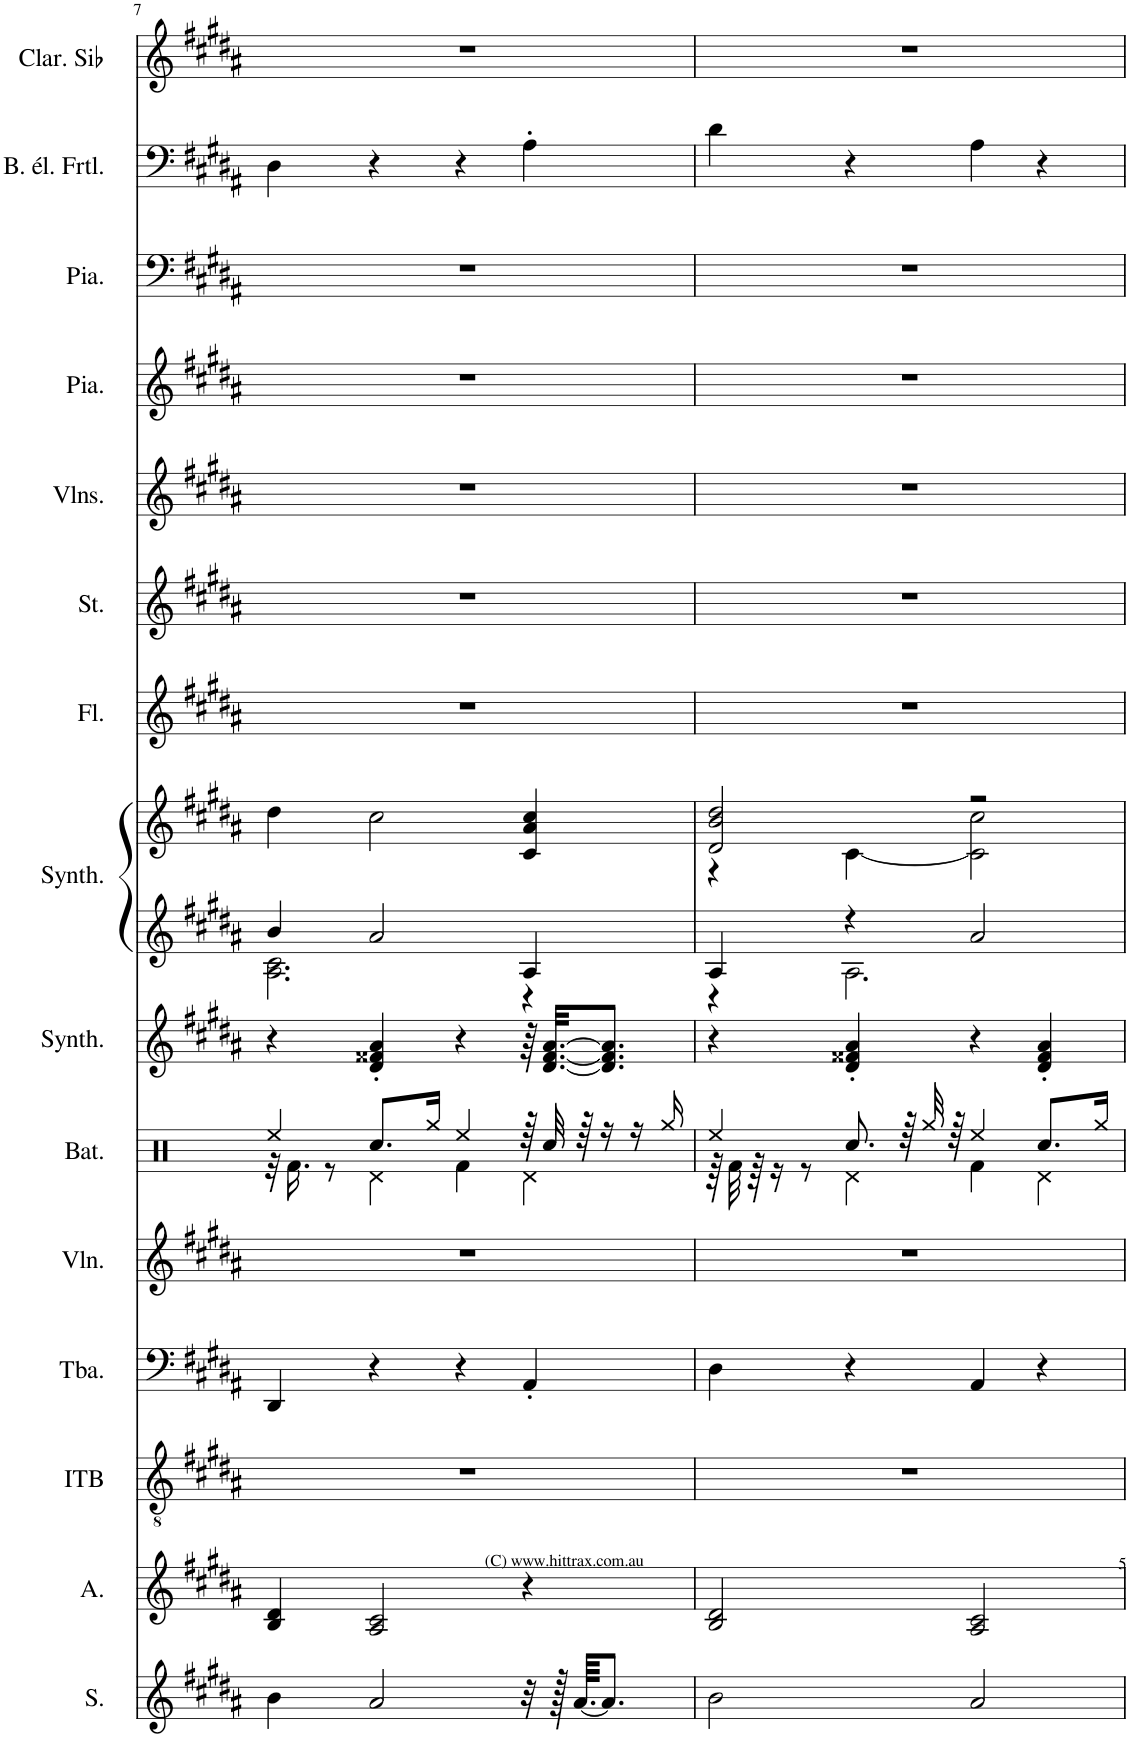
**kern	**kern	**kern	**kern	**kern	**kern	**kern	**kern	**kern	**kern	**kern	**kern	**kern	**kern	**kern	**kern
*part15	*part14	*part13	*part12	*part11	*part10	*part9	*part8	*part8	*part7	*part6	*part5	*part4	*part3	*part2	*part1
*staff16	*staff15	*staff14	*staff13	*staff12	*staff11	*staff10	*staff9	*staff8	*staff7	*staff6	*staff5	*staff4	*staff3	*staff2	*staff1
*I"Soprano	*I"Alto	*I"Banjo Irlandais Ténor	*I"Tuba	*I"Violon	*I"Batterie	*I"Synthétiseur de dents de scie	*I"Synthétiseur d'instruments à cordes	*	*I"Flûte	*I"Cordes	*I"Violons	*I"Piano	*I"Piano	*I"Basse électrique fretless, Dance Me To The End Of Love	*I"Clarinette en Sib
*I'S.	*I'A.	*	*I'Tba.	*I'Vln.	*I'Bat.	*I'Synth.	*I'Synth.	*	*I'Fl.	*	*I'Vlns.	*I'Pia.	*I'Pia.	*I'B. él. Frtl.	*I'Clar. Sib
!!LO:PB:g=z
*clefG2	*clefG2	*clefGv2	*clefF4	*clefG2	*clefX	*clefG2	*clefG2	*clefG2	*clefG2	*clefG2	*clefG2	*clefG2	*clefF4	*clefF4	*clefG2
*	*	*Trd7c12	*	*	*	*	*	*	*	*	*	*	*	*Trd7c12	*Trd1c2
*k[f#c#g#d#a#]	*k[f#c#g#d#a#]	*k[f#c#g#d#a#]	*k[f#c#g#d#a#]	*k[f#c#g#d#a#]	*k[]	*k[f#c#g#d#a#]	*k[f#c#g#d#a#]	*k[f#c#g#d#a#]	*k[f#c#g#d#a#]	*k[f#c#g#d#a#]	*k[f#c#g#d#a#]	*k[f#c#g#d#a#]	*k[f#c#g#d#a#]	*k[f#c#g#d#a#]	*k[f#c#g#d#a#]
*M4/4	*M4/4	*M4/4	*M4/4	*M4/4	*M4/4	*M4/4	*M4/4	*M4/4	*M4/4	*M4/4	*M4/4	*M4/4	*M4/4	*M4/4	*M4/4
=7	=7	=7	=7	=7	=7	=7	=7	=7	=7	=7	=7	=7	=7	=7	=7
*	*	*	*	*	*^	*	*^	*	*	*	*	*	*	*	*
4b\	4B/ 4d#/	1r	4DD#/	1r	4Ree/	32r	4r	4b/	2.A#\ 2.c#\	4dd#\	1r	1r	1r	1r	1r	4D#\	1r
.	.	.	.	.	.	16.Rf\	.	.	.	.	.	.	.	.	.	.	.
.	.	.	.	.	.	8r	.	.	.	.	.	.	.	.	.	.	.
2a#/	2A#/ 2c#/	.	4r	.	8.Rcc/L	4Rd\	4d#/' 4f##X/' 4a#/'	2a#/	.	2cc#\	.	.	.	.	.	4r	.
.	.	.	.	.	16Rgg/Jk	.	.	.	.	.	.	.	.	.	.	.	.
.	.	.	4r	.	4Ree/	4Rf\	4r	.	.	.	.	.	.	.	.	4r	.
32r	4r	.	4AA#'/	.	64r	4Rd\	64r	4A#/	4r	4c#/ 4a#/ 4cc#/	.	.	.	.	.	4A#'\	.
.	.	.	.	.	32Rcc/	.	[32.d#/ [32.f##/ [32.a#/KKL	.	.	.	.	.	.	.	.	.	.
128r	.	.	.	.	.	.	.	.	.	.	.	.	.	.	.	.	.
[64.a#/KKKL	.	.	.	.	.	.	.	.	.	.	.	.	.	.	.	.	.
.	.	.	.	.	64r	.	.	.	.	.	.	.	.	.	.	.	.
8.a#/J]	.	.	.	.	16r	.	8.d#/] 8.f##/] 8.a#/]J	.	.	.	.	.	.	.	.	.	.
.	.	.	.	.	16r	.	.	.	.	.	.	.	.	.	.	.	.
.	.	.	.	.	16Rgg/	.	.	.	.	.	.	.	.	.	.	.	.
=8	=8	=8	=8	=8	=8	=8	=8	=8	=8	=8	=8	=8	=8	=8	=8	=8	=8
*	*	*	*	*	*	*	*	*	*	*^	*	*	*	*	*	*	*
2b\	2B/ 2d#/	1r	4D#\	1r	4Ree/	64r	4r	4A#/	4r	2d#/ 2b/ 2dd#/	4r	1r	1r	1r	1r	1r	4d#\	1r
.	.	.	.	.	.	32Rf\	.	.	.	.	.	.	.	.	.	.	.	.
.	.	.	.	.	.	64r	.	.	.	.	.	.	.	.	.	.	.	.
.	.	.	.	.	.	16r	.	.	.	.	.	.	.	.	.	.	.	.
.	.	.	.	.	.	8r	.	.	.	.	.	.	.	.	.	.	.	.
.	.	.	4r	.	8.Rcc/	4Rd\	4d#/' 4f##X/' 4a#/'	4r	2.A#\	.	[4c#\	.	.	.	.	.	4r	.
.	.	.	.	.	64r	.	.	.	.	.	.	.	.	.	.	.	.	.
.	.	.	.	.	32Rgg/	.	.	.	.	.	.	.	.	.	.	.	.	.
.	.	.	.	.	64r	.	.	.	.	.	.	.	.	.	.	.	.	.
2a#/	2A#/ 2c#/	.	4AA#/	.	4Ree/	4Rf\	4r	2a#/	.	2r	2c#\] 2cc#\	.	.	.	.	.	4A#\	.
.	.	.	4r	.	8.Rcc/L	4Rd\	4d#/' 4f##/' 4a#/'	.	.	.	.	.	.	.	.	.	4r	.
.	.	.	.	.	16Rgg/Jk	.	.	.	.	.	.	.	.	.	.	.	.	.
*	*	*	*	*	*	*	*	*v	*v	*	*	*	*	*	*	*	*	*
*	*	*	*	*	*v	*v	*	*	*v	*v	*	*	*	*	*	*	*
=	=	=	=	=	=	=	=	=	=	=	=	=	=	=	=
*-	*-	*-	*-	*-	*-	*-	*-	*-	*-	*-	*-	*-	*-	*-	*-
